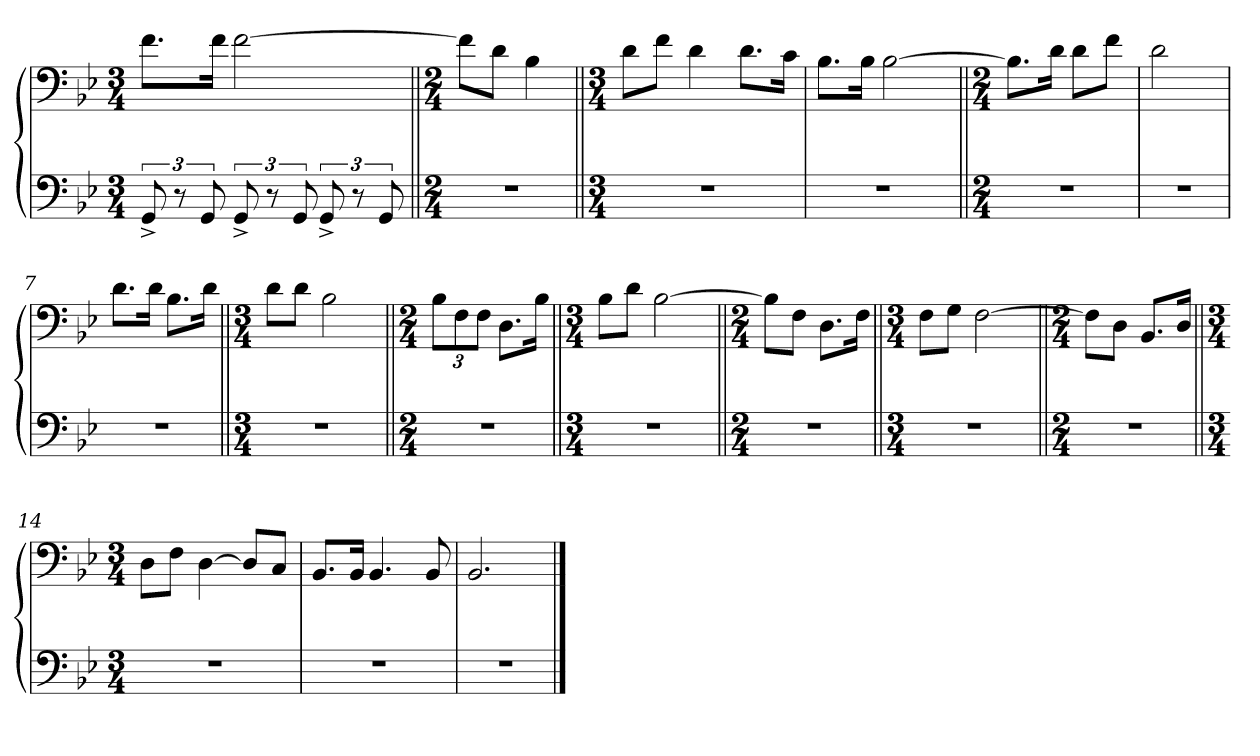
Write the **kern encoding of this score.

**kern	**kern
*part1	*part1
*staff2	*staff1
*clefF4	*clefF4
*k[b-e-]	*k[b-e-]
*M3/4	*M3/4
=1	=1
12GG^/	8.f\L
12r	.
12GG/	.
.	16f\Jk
12GG^/	[2f\
12r	.
12GG/	.
12GG^/	.
12r	.
12GG/	.
=2||	=2||
*M2/4	*M2/4
2r	8f\L]
.	8d\J
.	4B-\
=3||	=3||
*M3/4	*M3/4
2.r	8d\L
.	8f\J
.	4d\
.	8.d\L
.	16c\Jk
=4	=4
2.r	8.B-\L
.	16B-\Jk
.	[2B-\
=5||	=5||
*M2/4	*M2/4
2r	8.B-\L]
.	16d\Jk
.	8d\L
.	8f\J
=6	=6
2r	2d\
=7	=7
2r	8.d\L
.	16d\Jk
.	8.B-\L
.	16d\Jk
=8||	=8||
*M3/4	*M3/4
2.r	8d\L
.	8d\J
.	2B-\
=9||	=9||
*M2/4	*M2/4
2r	12B-\L
.	12F\
.	12F\J
.	8.D\L
.	16B-\Jk
=10||	=10||
*M3/4	*M3/4
2.r	8B-\L
.	8d\J
.	[2B-\
=11||	=11||
*M2/4	*M2/4
2r	8B-\L]
.	8F\J
.	8.D\L
.	16F\Jk
=12||	=12||
*M3/4	*M3/4
2.r	8F\L
.	8G\J
.	[2F\
=13||	=13||
*M2/4	*M2/4
2r	8F\L]
.	8D\J
.	8.BB-/L
.	16D/Jk
=14||	=14||
*M3/4	*M3/4
2.r	8D\L
.	8F\J
.	[4D\
.	8D/L]
.	8C/J
=15	=15
2.r	8.BB-/L
.	16BB-/Jk
.	4.BB-/
.	8BB-/
=16	=16
2.r	2.BB-/
==	==
*-	*-
